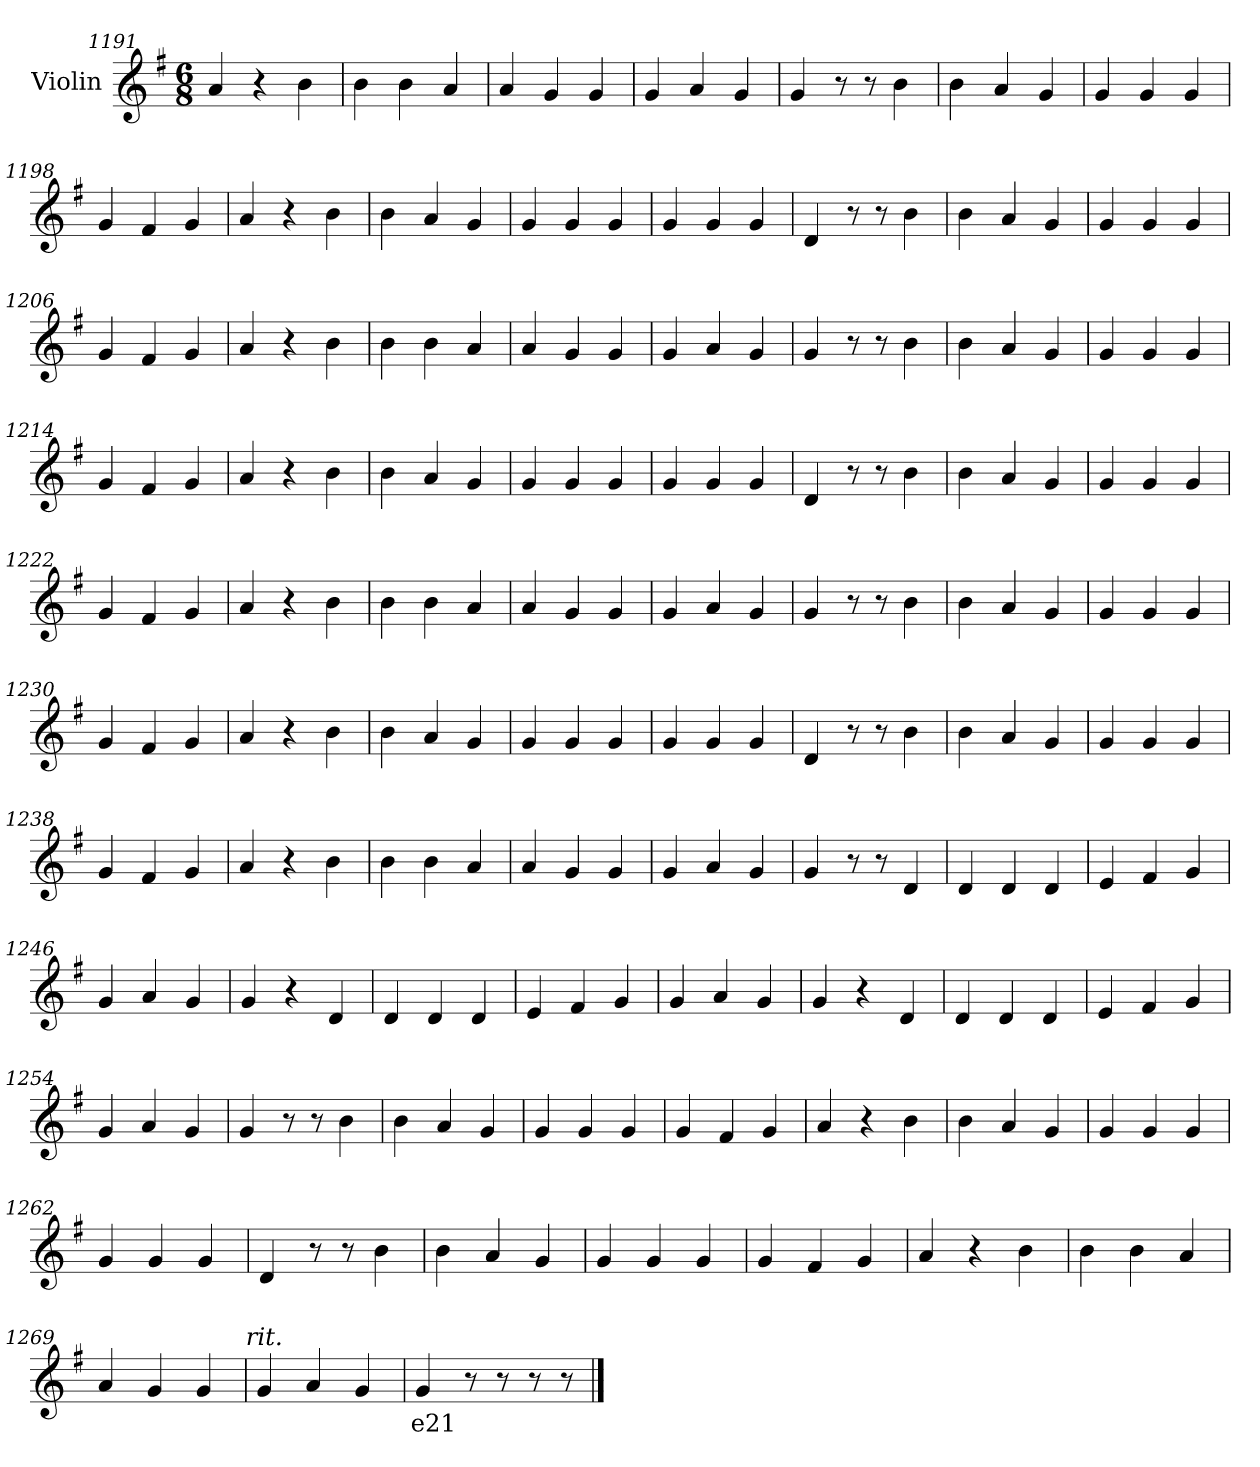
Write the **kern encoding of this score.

**kern	**text
*part1	*part1
*staff1	*staff1
*I"Violin	*
*clefG2	*
*k[f#]	*
*G:	*
*M6/8	*
=1191	=1191
4a/	.
4r	.
4b\	.
=1192	=1192
4b\	.
4b\	.
4a/	.
=1193	=1193
4a/	.
4g/	.
4g/	.
=1194	=1194
4g/	.
4a/	.
4g/	.
!!LO:LB:g=z
=1195	=1195
4g/	.
8r	.
8r	.
4b\	.
=1196	=1196
4b\	.
4a/	.
4g/	.
=1197	=1197
4g/	.
4g/	.
4g/	.
=1198	=1198
4g/	.
4f#/	.
4g/	.
=1199	=1199
4a/	.
4r	.
4b\	.
=1200	=1200
4b\	.
4a/	.
4g/	.
=1201	=1201
4g/	.
4g/	.
4g/	.
!!LO:LB:g=z
=1202	=1202
4g/	.
4g/	.
4g/	.
=1203	=1203
4d/	.
8r	.
8r	.
4b\	.
=1204	=1204
4b\	.
4a/	.
4g/	.
=1205	=1205
4g/	.
4g/	.
4g/	.
=1206	=1206
4g/	.
4f#/	.
4g/	.
=1207	=1207
4a/	.
4r	.
4b\	.
=1208	=1208
4b\	.
4b\	.
4a/	.
!!LO:LB:g=z
=1209	=1209
4a/	.
4g/	.
4g/	.
=1210	=1210
4g/	.
4a/	.
4g/	.
=1211	=1211
4g/	.
8r	.
8r	.
4b\	.
=1212	=1212
4b\	.
4a/	.
4g/	.
=1213	=1213
4g/	.
4g/	.
4g/	.
=1214	=1214
4g/	.
4f#/	.
4g/	.
=1215	=1215
4a/	.
4r	.
4b\	.
!!LO:LB:g=z
=1216	=1216
4b\	.
4a/	.
4g/	.
=1217	=1217
4g/	.
4g/	.
4g/	.
=1218	=1218
4g/	.
4g/	.
4g/	.
=1219	=1219
4d/	.
8r	.
8r	.
4b\	.
=1220	=1220
4b\	.
4a/	.
4g/	.
=1221	=1221
4g/	.
4g/	.
4g/	.
=1222	=1222
4g/	.
4f#/	.
4g/	.
!!LO:LB:g=z
=1223	=1223
4a/	.
4r	.
4b\	.
=1224	=1224
4b\	.
4b\	.
4a/	.
=1225	=1225
4a/	.
4g/	.
4g/	.
=1226	=1226
4g/	.
4a/	.
4g/	.
=1227	=1227
4g/	.
8r	.
8r	.
4b\	.
=1228	=1228
4b\	.
4a/	.
4g/	.
=1229	=1229
4g/	.
4g/	.
4g/	.
!!LO:LB:g=z
=1230	=1230
4g/	.
4f#/	.
4g/	.
=1231	=1231
4a/	.
4r	.
4b\	.
=1232	=1232
4b\	.
4a/	.
4g/	.
=1233	=1233
4g/	.
4g/	.
4g/	.
=1234	=1234
4g/	.
4g/	.
4g/	.
=1235	=1235
4d/	.
8r	.
8r	.
4b\	.
=1236	=1236
4b\	.
4a/	.
4g/	.
!!LO:LB:g=z
=1237	=1237
4g/	.
4g/	.
4g/	.
=1238	=1238
4g/	.
4f#/	.
4g/	.
=1239	=1239
4a/	.
4r	.
4b\	.
=1240	=1240
4b\	.
4b\	.
4a/	.
=1241	=1241
4a/	.
4g/	.
4g/	.
=1242	=1242
4g/	.
4a/	.
4g/	.
=1243	=1243
4g/	.
8r	.
8r	.
4d/	.
!!LO:PB:g=z
=1244	=1244
4d/	.
4d/	.
4d/	.
=1245	=1245
4e/	.
4f#/	.
4g/	.
=1246	=1246
4g/	.
4a/	.
4g/	.
=1247	=1247
4g/	.
4r	.
4d/	.
=1248	=1248
4d/	.
4d/	.
4d/	.
=1249	=1249
4e/	.
4f#/	.
4g/	.
=1250	=1250
4g/	.
4a/	.
4g/	.
!!LO:LB:g=z
=1251	=1251
4g/	.
4r	.
4d/	.
=1252	=1252
4d/	.
4d/	.
4d/	.
=1253	=1253
4e/	.
4f#/	.
4g/	.
=1254	=1254
4g/	.
4a/	.
4g/	.
=1255	=1255
4g/	.
8r	.
8r	.
4b\	.
=1256	=1256
4b\	.
4a/	.
4g/	.
=1257	=1257
4g/	.
4g/	.
4g/	.
!!LO:LB:g=z
=1258	=1258
4g/	.
4f#/	.
4g/	.
=1259	=1259
4a/	.
4r	.
4b\	.
=1260	=1260
4b\	.
4a/	.
4g/	.
=1261	=1261
4g/	.
4g/	.
4g/	.
=1262	=1262
4g/	.
4g/	.
4g/	.
=1263	=1263
4d/	.
8r	.
8r	.
4b\	.
=1264	=1264
4b\	.
4a/	.
4g/	.
!!LO:LB:g=z
=1265	=1265
4g/	.
4g/	.
4g/	.
=1266	=1266
4g/	.
4f#/	.
4g/	.
=1267	=1267
4a/	.
4r	.
4b\	.
=1268	=1268
4b\	.
4b\	.
4a/	.
=1269	=1269
4a/	.
4g/	.
4g/	.
!LO:TX:a:i:t=rit.	!
=1270	=1270
4g/	.
4a/	.
4g/	.
=1271	=1271
!	!LO:LY:b
4g/	e21
8r	.
8r	.
8r	.
8r	.
==	==
*-	*-
